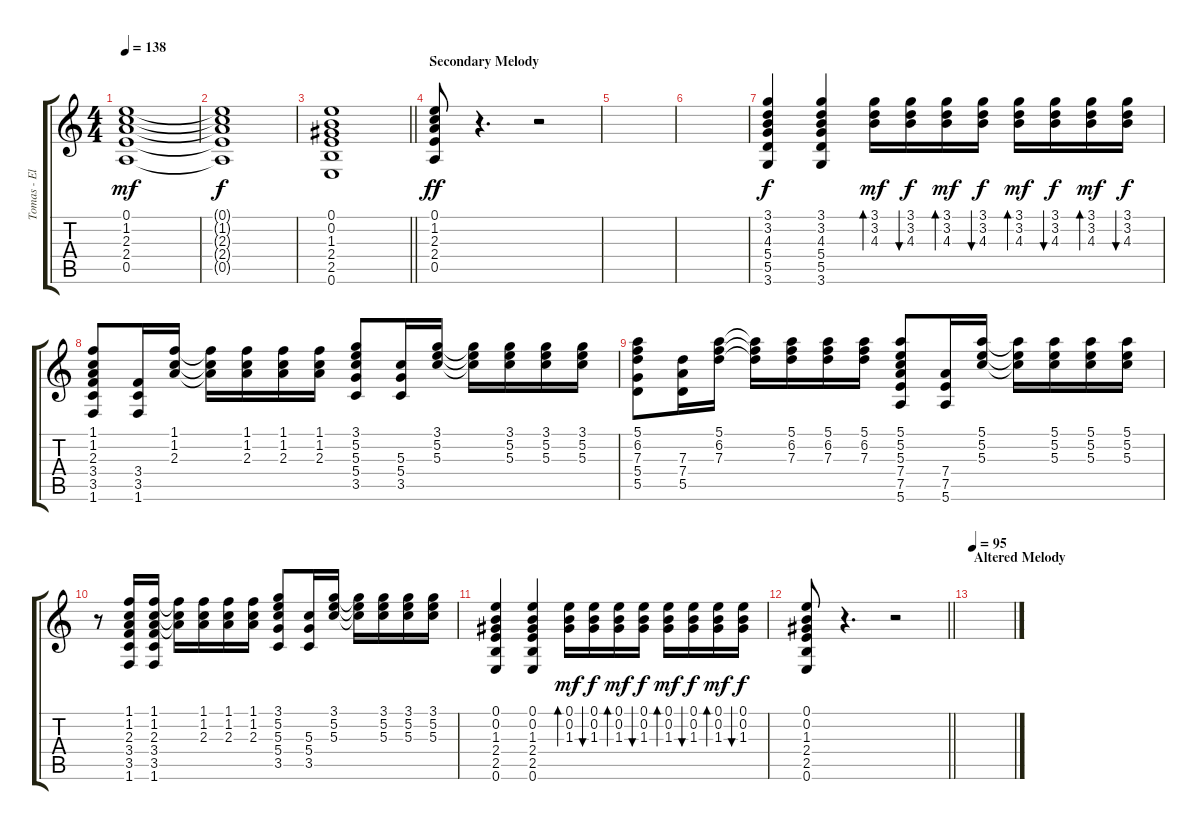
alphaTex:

\track ("Tomas - Elec. Guitar" "Tomas - El") {instrument electricguitarclean}
\staff {score tabs}
\tuning (E4 B3 G3 D3 A2 E2) {hide}
\ts (4 4)
\tempo 138
\clef g2
\ks c
(0.1 1.2 2.3 2.4 0.5).1{dy mf} |
(0.1{t} 1.2{t} 2.3{t} 2.4{t} 0.5{t}).1{dy f} |
\barLineRight lightlight
(0.1 0.2 1.3 2.4 2.5 0.6).1 |
\section ("" "Secondary Melody")
(0.1 1.2 2.3 2.4 0.5).8{dy ff} r.4{d} r.2 |
|
|
(3.1 3.2 4.3 5.4 5.5 3.6).4{dy f} (3.1 3.2 4.3 5.4 5.5 3.6).4 (3.1 3.2 4.3).16{bd 60 dy mf} (3.1 3.2 4.3).16{bu 60 dy f} (3.1 3.2 4.3).16{bd 60 dy mf} (3.1 3.2 4.3).16{bu 60 dy f} (3.1 3.2 4.3).16{bd 60 dy mf} (3.1 3.2 4.3).16{bu 60 dy f} (3.1 3.2 4.3).16{bd 60 dy mf} (3.1 3.2 4.3).16{bu 60 dy f} |
(1.1 1.2 2.3 3.4 3.5 1.6).8 (3.4 3.5 1.6).16 (1.1 1.2 2.3).16 (1.1{t} 1.2{t} 2.3{t}).16 (1.1 1.2 2.3).16 (1.1 1.2 2.3).16 (1.1 1.2 2.3).16 (3.1 5.2 5.3 5.4 3.5).8 (5.3 5.4 3.5).16 (3.1 5.2 5.3).16 (3.1{t} 5.2{t} 5.3{t}).16 (3.1 5.2 5.3).16 (3.1 5.2 5.3).16 (3.1 5.2 5.3).16 |
(5.1 6.2 7.3 5.4 5.5).8 (7.3 7.4 5.5).16 (5.1 6.2 7.3).16 (5.1{t} 6.2{t} 7.3{t}).16 (5.1 6.2 7.3).16 (5.1 6.2 7.3).16 (5.1 6.2 7.3).16 (5.1 5.2 5.3 7.4 7.5 5.6).8 (7.4 7.5 5.6).16 (5.1 5.2 5.3).16 (5.1{t} 5.2{t} 5.3{t}).16 (5.1 5.2 5.3).16 (5.1 5.2 5.3).16 (5.1 5.2 5.3).16 |
r.8 (1.1 1.2 2.3 3.4 3.5 1.6).16 (1.1 1.2 2.3 3.4 3.5 1.6).16 (1.1{t} 1.2{t} 2.3{t}).16 (1.1 1.2 2.3).16 (1.1 1.2 2.3).16 (1.1 1.2 2.3).16 (3.1 5.2 5.3 5.4 3.5).8 (5.3 5.4 3.5).16 (3.1 5.2 5.3).16 (3.1{t} 5.2{t} 5.3{t}).16 (3.1 5.2 5.3).16 (3.1 5.2 5.3).16 (3.1 5.2 5.3).16 |
(0.1 0.2 1.3 2.4 2.5 0.6).4 (0.1 0.2 1.3 2.4 2.5 0.6).4 (0.1 0.2 1.3).16{bd 60 dy mf} (0.1 0.2 1.3).16{bu 60 dy f} (0.1 0.2 1.3).16{bd 60 dy mf} (0.1 0.2 1.3).16{bu 60 dy f} (0.1 0.2 1.3).16{bd 60 dy mf} (0.1 0.2 1.3).16{bu 60 dy f} (0.1 0.2 1.3).16{bd 60 dy mf} (0.1 0.2 1.3).16{bu 60 dy f} |
\barLineRight lightlight
(0.1 0.2 1.3 2.4 2.5 0.6).8 r.4{d} r.2 |
\section ("" "Altered Melody")
\tempo 95
